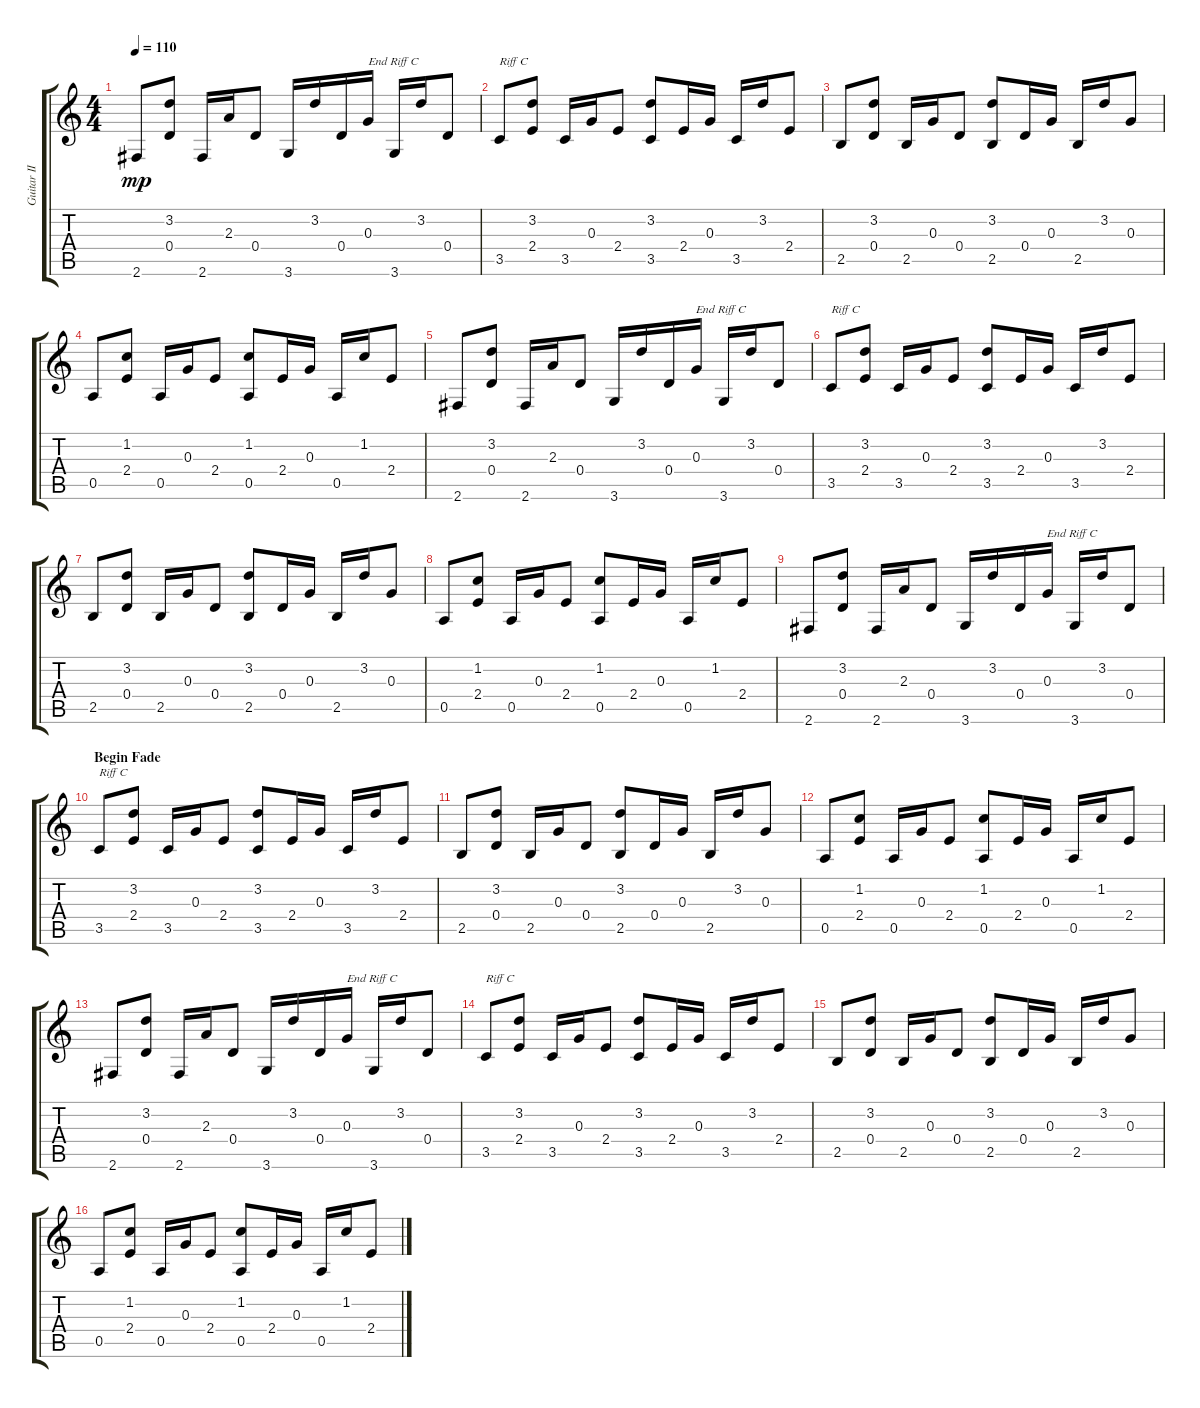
\track ("Guitar II" "Guitar II") {instrument acousticguitarnylon}
\staff {score tabs}
\tuning (E4 B3 G3 D3 A2 E2) {hide}
\ts (4 4)
\tempo 110
\clef g2
\ks c
2.6.8{dy mp} (3.2 0.4).8 2.6.16 2.3.16 0.4.8 3.6.16 3.2.16 0.4.16{txt "         End Riff C"} 0.3.16 3.6.16 3.2.16 0.4.8 |
3.5.8{txt "Riff C"} (3.2 2.4).8 3.5.16 0.3.16 2.4.8 (3.2 3.5).8 2.4.16 0.3.16 3.5.16 3.2.16 2.4.8 |
2.5.8 (3.2 0.4).8 2.5.16 0.3.16 0.4.8 (3.2 2.5).8 0.4.16 0.3.16 2.5.16 3.2.16 0.3.8 |
0.5.8 (1.2 2.4).8 0.5.16 0.3.16 2.4.8 (1.2 0.5).8 2.4.16 0.3.16 0.5.16 1.2.16 2.4.8 |
2.6.8 (3.2 0.4).8 2.6.16 2.3.16 0.4.8 3.6.16 3.2.16 0.4.16{txt "         End Riff C"} 0.3.16 3.6.16 3.2.16 0.4.8 |
3.5.8{txt "Riff C"} (3.2 2.4).8 3.5.16 0.3.16 2.4.8 (3.2 3.5).8 2.4.16 0.3.16 3.5.16 3.2.16 2.4.8 |
2.5.8 (3.2 0.4).8 2.5.16 0.3.16 0.4.8 (3.2 2.5).8 0.4.16 0.3.16 2.5.16 3.2.16 0.3.8 |
0.5.8 (1.2 2.4).8 0.5.16 0.3.16 2.4.8 (1.2 0.5).8 2.4.16 0.3.16 0.5.16 1.2.16 2.4.8 |
2.6.8 (3.2 0.4).8 2.6.16 2.3.16 0.4.8 3.6.16 3.2.16 0.4.16{txt "         End Riff C"} 0.3.16 3.6.16 3.2.16 0.4.8 |
\section ("" "Begin Fade")
3.5.8{txt "Riff C"} (3.2 2.4).8 3.5.16 0.3.16 2.4.8 (3.2 3.5).8 2.4.16 0.3.16 3.5.16 3.2.16 2.4.8 |
2.5.8 (3.2 0.4).8 2.5.16 0.3.16 0.4.8 (3.2 2.5).8 0.4.16 0.3.16 2.5.16 3.2.16 0.3.8 |
0.5.8 (1.2 2.4).8 0.5.16 0.3.16 2.4.8 (1.2 0.5).8 2.4.16 0.3.16 0.5.16 1.2.16 2.4.8 |
2.6.8 (3.2 0.4).8 2.6.16 2.3.16 0.4.8 3.6.16 3.2.16 0.4.16{txt "         End Riff C"} 0.3.16 3.6.16 3.2.16 0.4.8 |
3.5.8{txt "Riff C"} (3.2 2.4).8 3.5.16 0.3.16 2.4.8 (3.2 3.5).8 2.4.16 0.3.16 3.5.16 3.2.16 2.4.8 |
2.5.8 (3.2 0.4).8 2.5.16 0.3.16 0.4.8 (3.2 2.5).8 0.4.16 0.3.16 2.5.16 3.2.16 0.3.8 |
0.5.8 (1.2 2.4).8 0.5.16 0.3.16 2.4.8 (1.2 0.5).8 2.4.16 0.3.16 0.5.16 1.2.16 2.4.8
